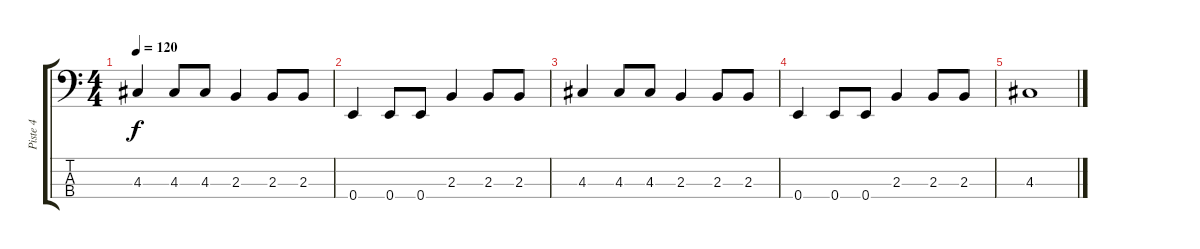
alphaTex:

\track ("Piste 4" "Piste 4") {instrument electricbassfinger}
\staff {score tabs}
\tuning (G2 D2 A1 E1) {hide}
\ts (4 4)
\tempo 120
\clef f4
\ks c
4.3.4{dy f} 4.3.8 4.3.8 2.3.4 2.3.8 2.3.8 |
0.4.4 0.4.8 0.4.8 2.3.4 2.3.8 2.3.8 |
4.3.4 4.3.8 4.3.8 2.3.4 2.3.8 2.3.8 |
0.4.4 0.4.8 0.4.8 2.3.4 2.3.8 2.3.8 |
4.3.1
